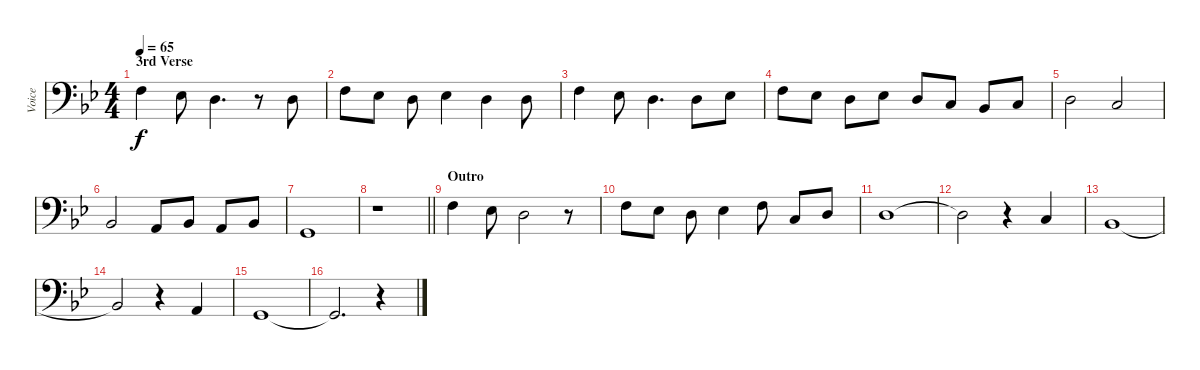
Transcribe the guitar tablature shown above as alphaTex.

\track ("Voice" "Voice") {instrument cello}
\staff {score}
\tuning (G2 D2 A1 E1) {hide}
\ts (4 4)
\section ("" "3rd Verse")
\tempo 65
\clef f4
\ks bb
10.1.4{dy f} 8.1.8 7.1.4{d} r.8 7.1.8 |
10.1.8 8.1.8 7.1.8 8.1.4 7.1.4 7.1.8 |
10.1.4 8.1.8 7.1.4{d} 7.1.8 8.1.8 |
10.1.8 8.1.8 7.1.8 8.1.8 7.1.8 5.1.8 3.1.8 5.1.8 |
7.1.2 5.1.2 |
3.1.2 2.1.8 3.1.8 2.1.8 3.1.8 |
0.1.1 |
\barLineRight lightlight
r.1 |
\section ("" "Outro")
10.1.4 8.1.8 7.1.2 r.8 |
10.1.8 8.1.8 7.1.8 8.1.4 10.1.8 5.1.8 7.1.8 |
7.1.1 |
7.1{t}.2 r.4 5.1.4 |
3.1.1 |
3.1{t}.2 r.4 2.1.4 |
0.1.1 |
0.1{t}.2{d} r.4
